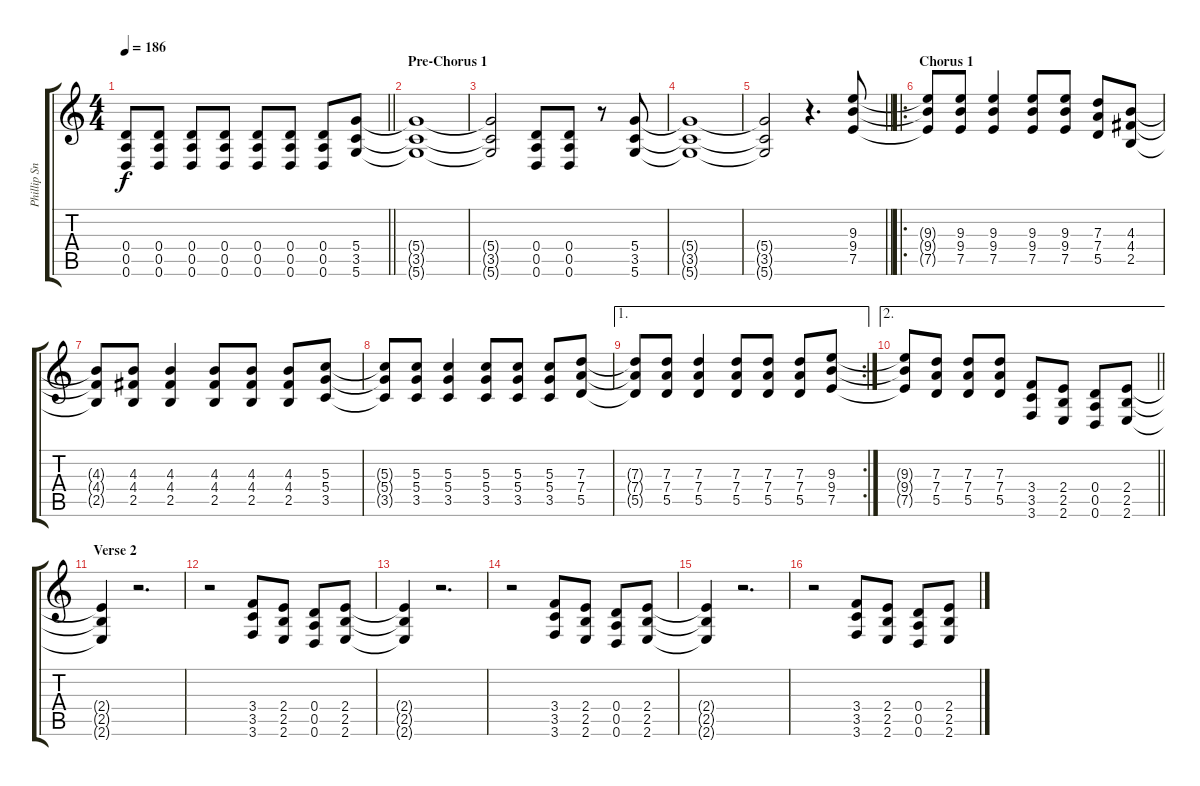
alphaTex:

\track ("Phillip Sneed | Rhythm Gtr. 1" "Phillip Sn") {instrument overdrivenguitar}
\staff {score tabs}
\tuning (E4 B3 G3 D3 A2 D2) {hide}
\ts (4 4)
\tempo 186
\clef g2
\barLineRight lightlight
\ks c
(0.4{t} 0.5{t} 0.6{t}).8{dy f} (0.4 0.5 0.6).8 (0.4 0.5 0.6).8 (0.4 0.5 0.6).8 (0.4 0.5 0.6).8 (0.4 0.5 0.6).8 (0.4 0.5 0.6).8 (5.4 3.5 5.6).8 |
\section ("" "Pre-Chorus 1")
(5.4{t} 3.5{t} 5.6{t}).1 |
(5.4{t} 3.5{t} 5.6{t}).2 (0.4 0.5 0.6).8 (0.4 0.5 0.6).8 r.8 (5.4 3.5 5.6).8 |
(5.4{t} 3.5{t} 5.6{t}).1 |
\barLineRight lightlight
(5.4{t} 3.5{t} 5.6{t}).2 r.4{d} (9.3 9.4 7.5).8 |
\ro
\section ("" "Chorus 1")
(9.3{t} 9.4{t} 7.5{t}).8 (9.3 9.4 7.5).8 (9.3 9.4 7.5).4 (9.3 9.4 7.5).8 (9.3 9.4 7.5).8 (7.3 7.4 5.5).8 (4.3 4.4 2.5).8 |
(4.3{t} 4.4{t} 2.5{t}).8 (4.3 4.4 2.5).8 (4.3 4.4 2.5).4 (4.3 4.4 2.5).8 (4.3 4.4 2.5).8 (4.3 4.4 2.5).8 (5.3 5.4 3.5).8 |
(5.3{t} 5.4{t} 3.5{t}).8 (5.3 5.4 3.5).8 (5.3 5.4 3.5).4 (5.3 5.4 3.5).8 (5.3 5.4 3.5).8 (5.3 5.4 3.5).8 (7.3 7.4 5.5).8 |
\ae 1
\rc 2
(7.3{t} 7.4{t} 5.5{t}).8 (7.3 7.4 5.5).8 (7.3 7.4 5.5).4 (7.3 7.4 5.5).8 (7.3 7.4 5.5).8 (7.3 7.4 5.5).8 (9.3 9.4 7.5).8 |
\ae 2
\barLineRight lightlight
(9.3{t} 9.4{t} 7.5{t}).8 (7.3 7.4 5.5).8 (7.3 7.4 5.5).8 (7.3 7.4 5.5).8 (3.4 3.5 3.6).8 (2.4 2.5 2.6).8 (0.4 0.5 0.6).8 (2.4 2.5 2.6).8 |
\section ("" "Verse 2")
(2.4{t} 2.5{t} 2.6{t}).4 r.2{d} |
r.2 (3.4 3.5 3.6).8 (2.4 2.5 2.6).8 (0.4 0.5 0.6).8 (2.4 2.5 2.6).8 |
(2.4{t} 2.5{t} 2.6{t}).4 r.2{d} |
r.2 (3.4 3.5 3.6).8 (2.4 2.5 2.6).8 (0.4 0.5 0.6).8 (2.4 2.5 2.6).8 |
(2.4{t} 2.5{t} 2.6{t}).4 r.2{d} |
r.2 (3.4 3.5 3.6).8 (2.4 2.5 2.6).8 (0.4 0.5 0.6).8 (2.4 2.5 2.6).8
